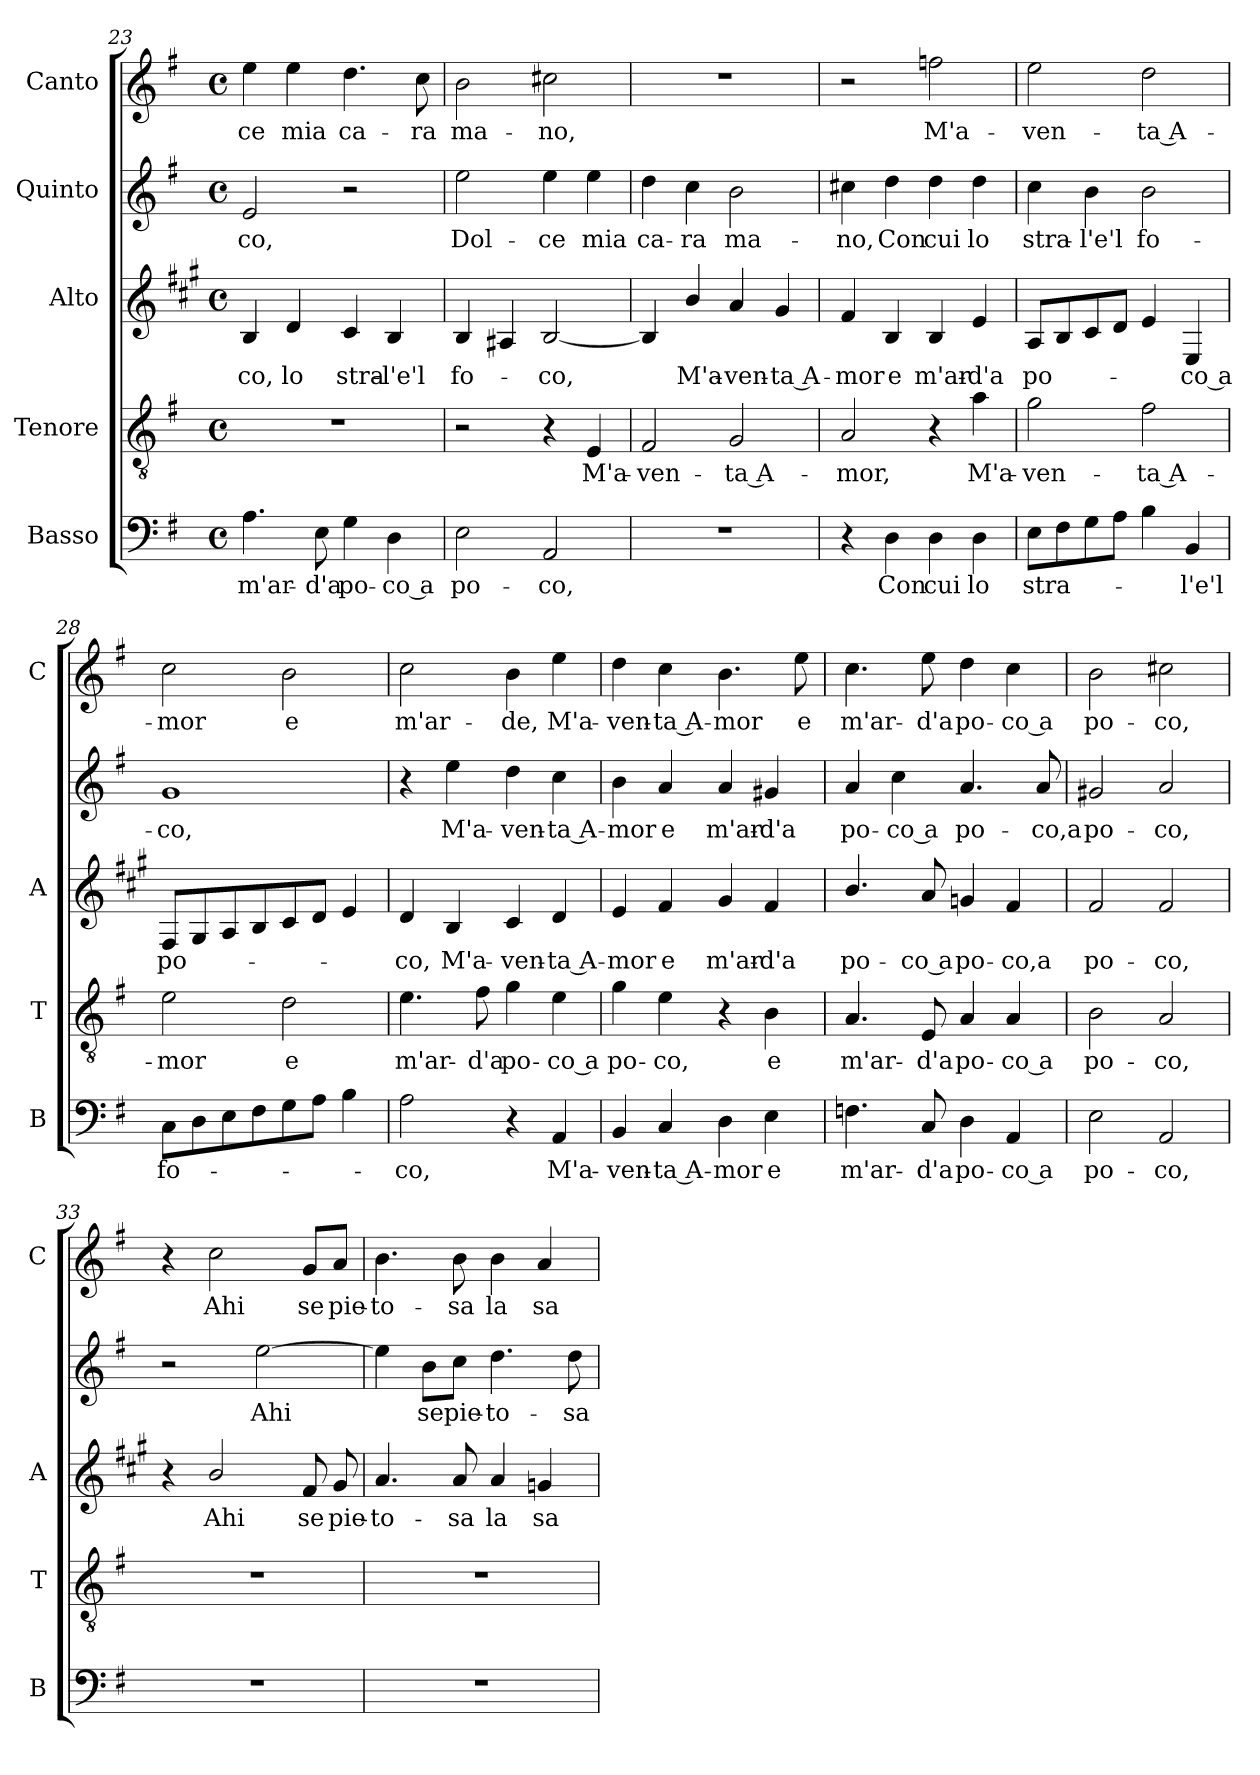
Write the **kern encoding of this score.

**kern	**text	**kern	**text	**kern	**text	**kern	**text	**kern	**text
*part5	*part5	*part4	*part4	*part3	*part3	*part2	*part2	*part1	*part1
*staff5	*staff5	*staff4	*staff4	*staff3	*staff3	*staff2	*staff2	*staff1	*staff1
*I"Basso	*	*I"Tenore	*	*I"Alto	*	*I"Quinto	*	*I"Canto	*
*I'B	*	*I'T	*	*I'A	*	*	*	*I'C	*
*clefF4	*	*clefGv2	*	*clefG2	*	*clefG2	*	*clefG2	*
*	*	*	*	*ITrd1c2	*	*	*	*	*
*k[f#]	*	*k[f#]	*	*k[f#]	*	*k[f#]	*	*k[f#]	*
*G:	*	*G:	*	*G:	*	*G:	*	*G:	*
*M4/4	*	*M4/4	*	*M4/4	*	*M4/4	*	*M4/4	*
*met(c)	*	*met(c)	*	*met(c)	*	*met(c)	*	*met(c)	*
=23	=23	=23	=23	=23	=23	=23	=23	=23	=23
!	!LO:LY:b	!	!	!	!LO:LY:b	!	!LO:LY:b	!	!LO:LY:b
4.A\	m'ar-	1r	.	4A/	-co,	2e/	-co,	4ee\	-ce
!	!	!	!	!	!LO:LY:b	!	!	!	!LO:LY:b
.	.	.	.	4c/	lo	.	.	4ee\	mia
!	!LO:LY:b	!	!	!	!	!	!	!	!
8E\	-d'a	.	.	.	.	.	.	.	.
!	!LO:LY:b	!	!	!	!LO:LY:b	!	!	!	!LO:LY:b
4G\	po-	.	.	4B/	stra-	2r	.	4.dd\	ca-
!	!LO:LY:b	!	!	!	!LO:LY:b	!	!	!	!
4D\	-co a	.	.	4A/	-l'e'l	.	.	.	.
!	!	!	!	!	!	!	!	!	!LO:LY:b
.	.	.	.	.	.	.	.	8cc\	-ra
=24	=24	=24	=24	=24	=24	=24	=24	=24	=24
!	!LO:LY:b	!	!	!	!LO:LY:b	!	!LO:LY:b	!	!LO:LY:b
2E\	po-	2r	.	4A/	fo-	2ee\	Dol-	2b\	ma-
.	.	.	.	4G#X/	.	.	.	.	.
!	!LO:LY:b	!	!	!	!LO:LY:b	!	!LO:LY:b	!	!LO:LY:b
2AA/	-co,	4r	.	[2A/	-co,	4ee\	-ce	2cc#X\	-no,
!	!	!	!LO:LY:b	!	!	!	!LO:LY:b	!	!
.	.	4E/	M'a-	.	.	4ee\	mia	.	.
=25	=25	=25	=25	=25	=25	=25	=25	=25	=25
!	!	!	!LO:LY:b	!	!	!	!LO:LY:b	!	!
1r	.	2F#/	-ven-	4A/]	.	4dd\	ca-	1r	.
!	!	!	!	!	!LO:LY:b	!	!LO:LY:b	!	!
.	.	.	.	4a/	M'a-	4cc\	-ra	.	.
!	!	!	!LO:LY:b	!	!LO:LY:b	!	!LO:LY:b	!	!
.	.	2G/	-ta A-	4g/	-ven-	2b\	ma-	.	.
!	!	!	!	!	!LO:LY:b	!	!	!	!
.	.	.	.	4f#/	-ta A-	.	.	.	.
!!LO:LB:g=z
=26	=26	=26	=26	=26	=26	=26	=26	=26	=26
!	!	!	!LO:LY:b	!	!LO:LY:b	!	!LO:LY:b	!	!
4r	.	2A/	-mor,	4e/	-mor	4cc#X\	-no,	2r	.
!	!LO:LY:b	!	!	!	!LO:LY:b	!	!LO:LY:b	!	!
4D\	Con	.	.	4A/	e	4dd\	Con	.	.
!	!LO:LY:b	!	!	!	!LO:LY:b	!	!LO:LY:b	!	!LO:LY:b
4D\	cui	4r	.	4A/	m'ar-	4dd\	cui	2ffn\	M'a-
!	!LO:LY:b	!	!LO:LY:b	!	!LO:LY:b	!	!LO:LY:b	!	!
4D\	lo	4a\	M'a-	4d/	-d'a	4dd\	lo	.	.
=27	=27	=27	=27	=27	=27	=27	=27	=27	=27
!	!LO:LY:b	!	!LO:LY:b	!	!LO:LY:b	!	!LO:LY:b	!	!LO:LY:b
8E\L	stra-	2g\	-ven-	8G/L	po-	4cc\	stra-	2ee\	-ven-
8F#\	.	.	.	8A/	.	.	.	.	.
!	!	!	!	!	!	!	!LO:LY:b	!	!
8G\	.	.	.	8B/	.	4b\	-l'e'l	.	.
8A\J	.	.	.	8c/J	.	.	.	.	.
!	!	!	!LO:LY:b	!	!	!	!LO:LY:b	!	!LO:LY:b
4B\	.	2f#\	-ta A-	4d/	.	2b\	fo-	2dd\	-ta A-
!	!LO:LY:b	!	!	!	!LO:LY:b	!	!	!	!
4BB/	-l'e'l	.	.	4D/	-co a	.	.	.	.
=28	=28	=28	=28	=28	=28	=28	=28	=28	=28
!	!LO:LY:b	!	!LO:LY:b	!	!LO:LY:b	!	!LO:LY:b	!	!LO:LY:b
8C\L	fo-	2e\	-mor	8E/L	po-	1g	-co,	2cc\	-mor
8D\	.	.	.	8F#/	.	.	.	.	.
8E\	.	.	.	8G/	.	.	.	.	.
8F#\	.	.	.	8A/	.	.	.	.	.
!	!	!	!LO:LY:b	!	!	!	!	!	!LO:LY:b
8G\	.	2d\	e	8B/	.	.	.	2b\	e
8A\J	.	.	.	8c/J	.	.	.	.	.
4B\	.	.	.	4d/	.	.	.	.	.
=29	=29	=29	=29	=29	=29	=29	=29	=29	=29
!	!LO:LY:b	!	!LO:LY:b	!	!LO:LY:b	!	!	!	!LO:LY:b
2A\	-co,	4.e\	m'ar-	4c/	-co,	4r	.	2cc\	m'ar-
!	!	!	!	!	!LO:LY:b	!	!LO:LY:b	!	!
.	.	.	.	4A/	M'a-	4ee\	M'a-	.	.
!	!	!	!LO:LY:b	!	!	!	!	!	!
.	.	8f#\	-d'a	.	.	.	.	.	.
!	!	!	!LO:LY:b	!	!LO:LY:b	!	!LO:LY:b	!	!LO:LY:b
4r	.	4g\	po-	4B/	-ven-	4dd\	-ven-	4b\	-de,
!	!LO:LY:b	!	!LO:LY:b	!	!LO:LY:b	!	!LO:LY:b	!	!LO:LY:b
4AA/	M'a-	4e\	-co a	4c/	-ta A-	4cc\	-ta A-	4ee\	M'a-
=30	=30	=30	=30	=30	=30	=30	=30	=30	=30
!	!LO:LY:b	!	!LO:LY:b	!	!LO:LY:b	!	!LO:LY:b	!	!LO:LY:b
4BB/	-ven-	4g\	po-	4d/	-mor	4b\	-mor	4dd\	-ven-
!	!LO:LY:b	!	!LO:LY:b	!	!LO:LY:b	!	!LO:LY:b	!	!LO:LY:b
4C/	-ta A-	4e\	-co,	4e/	e	4a/	e	4cc\	-ta A-
!	!LO:LY:b	!	!	!	!LO:LY:b	!	!LO:LY:b	!	!LO:LY:b
4D\	-mor	4r	.	4f#/	m'ar-	4a/	m'ar-	4.b\	-mor
!	!LO:LY:b	!	!LO:LY:b	!	!LO:LY:b	!	!LO:LY:b	!	!
4E\	e	4B\	e	4e/	-d'a	4g#X/	-d'a	.	.
!	!	!	!	!	!	!	!	!	!LO:LY:b
.	.	.	.	.	.	.	.	8ee\	e
=31	=31	=31	=31	=31	=31	=31	=31	=31	=31
!	!LO:LY:b	!	!LO:LY:b	!	!LO:LY:b	!	!LO:LY:b	!	!LO:LY:b
4.Fn\	m'ar-	4.A/	m'ar-	4.a/	po-	4a/	po-	4.cc\	m'ar-
!	!	!	!	!	!	!	!LO:LY:b	!	!
.	.	.	.	.	.	4cc\	-co a	.	.
!	!LO:LY:b	!	!LO:LY:b	!	!LO:LY:b	!	!	!	!LO:LY:b
8C/	-d'a	8E/	-d'a	8g/	-co a	.	.	8ee\	-d'a
!	!LO:LY:b	!	!LO:LY:b	!	!LO:LY:b	!	!LO:LY:b	!	!LO:LY:b
4D\	po-	4A/	po-	4fn/	po-	4.a/	po-	4dd\	po-
!	!LO:LY:b	!	!LO:LY:b	!	!LO:LY:b	!	!	!	!LO:LY:b
4AA/	-co a	4A/	-co a	4e/	-co,a	.	.	4cc\	-co a
!	!	!	!	!	!	!	!LO:LY:b	!	!
.	.	.	.	.	.	8a/	-co,a	.	.
!!LO:LB:g=z
=32	=32	=32	=32	=32	=32	=32	=32	=32	=32
!	!LO:LY:b	!	!LO:LY:b	!	!LO:LY:b	!	!LO:LY:b	!	!LO:LY:b
2E\	po-	2B\	po-	2e/	po-	2g#X/	po-	2b\	po-
!	!LO:LY:b	!	!LO:LY:b	!	!LO:LY:b	!	!LO:LY:b	!	!LO:LY:b
2AA/	-co,	2A/	-co,	2e/	-co,	2a/	-co,	2cc#X\	-co,
=33	=33	=33	=33	=33	=33	=33	=33	=33	=33
1r	.	1r	.	4r	.	2r	.	4r	.
!	!	!	!	!	!LO:LY:b	!	!	!	!LO:LY:b
.	.	.	.	2a/	Ahi	.	.	2cc\	Ahi
!	!	!	!	!	!	!	!LO:LY:b	!	!
.	.	.	.	.	.	[2ee\	Ahi	.	.
!	!	!	!	!	!LO:LY:b	!	!	!	!LO:LY:b
.	.	.	.	8e/	se	.	.	8g/L	se
!	!	!	!	!	!LO:LY:b	!	!	!	!LO:LY:b
.	.	.	.	8f#/	pie-	.	.	8a/J	pie-
=34	=34	=34	=34	=34	=34	=34	=34	=34	=34
!	!	!	!	!	!LO:LY:b	!	!	!	!LO:LY:b
1r	.	1r	.	4.g/	-to-	4ee\]	.	4.b\	-to-
!	!	!	!	!	!	!	!LO:LY:b	!	!
.	.	.	.	.	.	8b\L	se	.	.
!	!	!	!	!	!LO:LY:b	!	!LO:LY:b	!	!LO:LY:b
.	.	.	.	8g/	-sa	8cc\J	pie-	8b\	-sa
!	!	!	!	!	!LO:LY:b	!	!LO:LY:b	!	!LO:LY:b
.	.	.	.	4g/	la	4.dd\	-to-	4b\	la
!	!	!	!	!	!LO:LY:b	!	!	!	!LO:LY:b
.	.	.	.	4fn/	sa-	.	.	4a/	sa-
!	!	!	!	!	!	!	!LO:LY:b	!	!
.	.	.	.	.	.	8dd\	-sa	.	.
=	=	=	=	=	=	=	=	=	=
*-	*-	*-	*-	*-	*-	*-	*-	*-	*-
